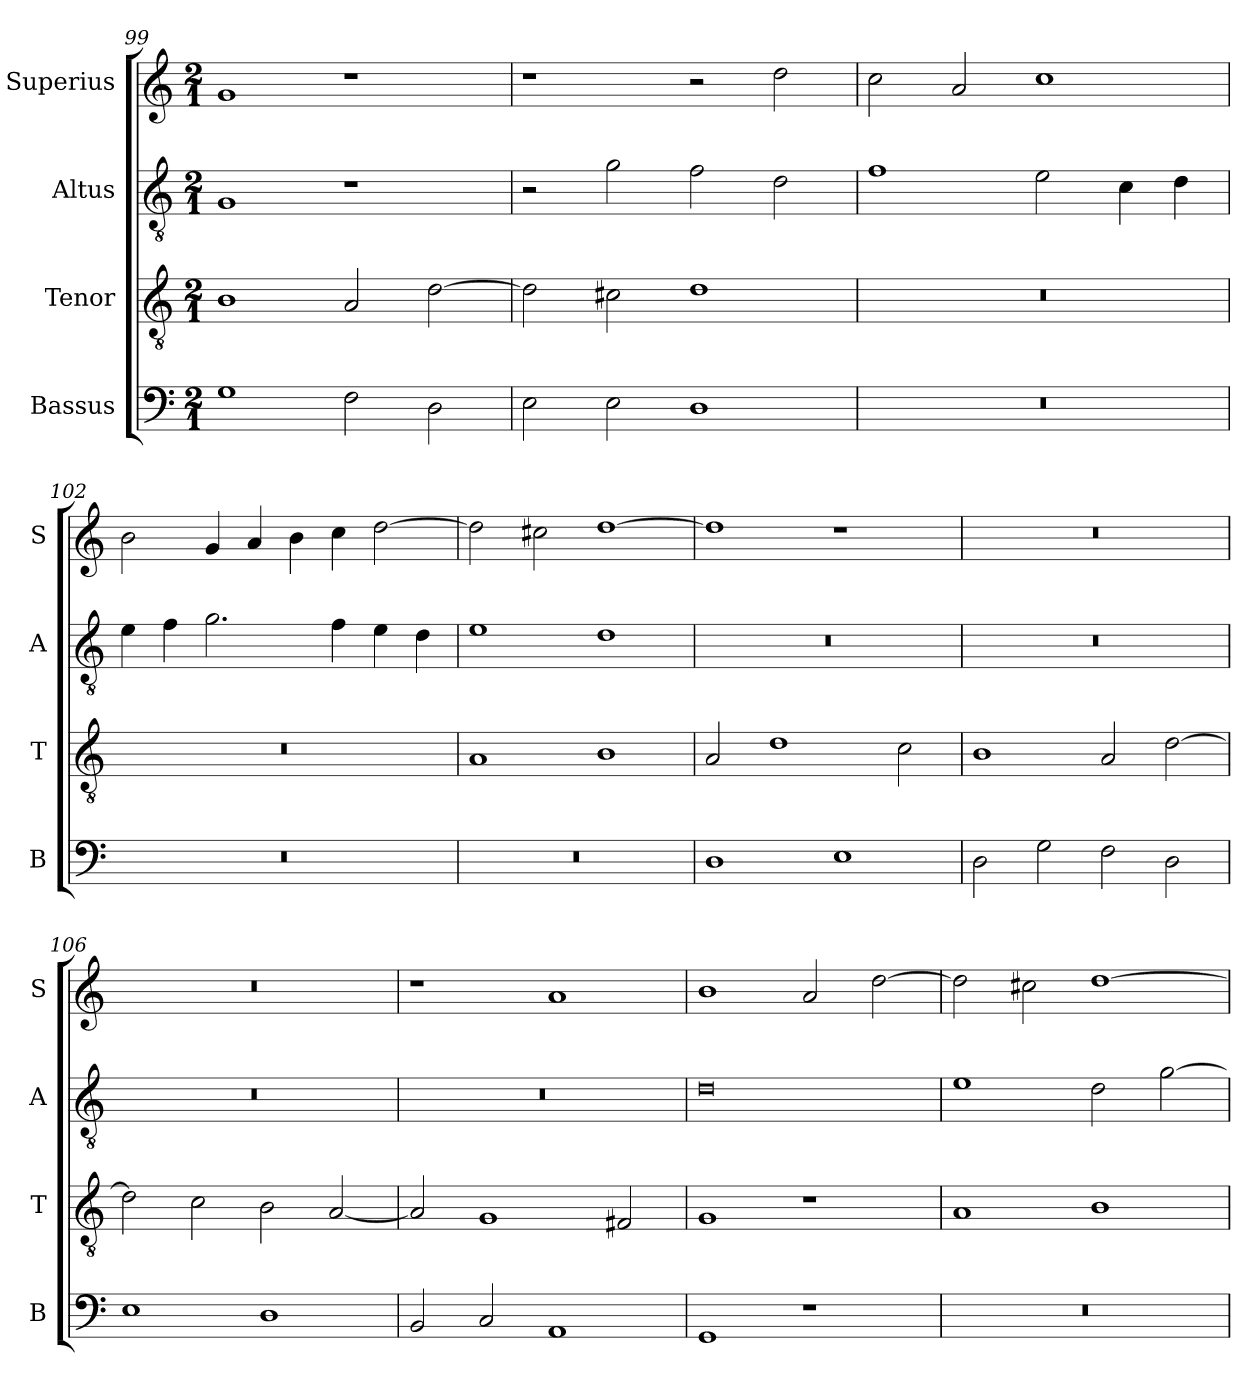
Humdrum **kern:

**kern	**kern	**kern	**kern
*part4	*part3	*part2	*part1
*staff4	*staff3	*staff2	*staff1
*I"Bassus	*I"Tenor	*I"Altus	*I"Superius
*I'B	*I'T	*I'A	*I'S
*clefF4	*clefGv2	*clefGv2	*clefG2
*k[]	*k[]	*k[]	*k[]
*C:	*C:	*C:	*C:
*M2/1	*M2/1	*M2/1	*M2/1
=99	=99	=99	=99
1G	1B	1G	1g
2F	2A	1r	1r
2D	[2d	.	.
=100	=100	=100	=100
2E	2d]	2r	1r
2E	2c#X	2g	.
1D	1d	2f	2r
.	.	2d	2dd
=101	=101	=101	=101
0r	0r	1f	2cc
.	.	.	2a
.	.	2e	1cc
.	.	4c	.
.	.	4d	.
=102	=102	=102	=102
0r	0r	4e	2b
.	.	4f	.
.	.	2.g	4g
.	.	.	4a
.	.	.	4b
.	.	4f	4cc
.	.	4e	[2dd
.	.	4d	.
=103	=103	=103	=103
0r	1A	1e	2dd]
.	.	.	2cc#X
.	1B	1d	[1dd
=104	=104	=104	=104
1D	2A	0r	1dd]
.	1d	.	.
1E	.	.	1r
.	2c	.	.
=105	=105	=105	=105
2D	1B	0r	0r
2G	.	.	.
2F	2A	.	.
2D	[2d	.	.
=106	=106	=106	=106
1E	2d]	0r	0r
.	2c	.	.
1D	2B	.	.
.	[2A	.	.
=107	=107	=107	=107
2BB	2A]	0r	1r
2C	1G	.	.
1AA	.	.	1a
.	2F#X	.	.
=108	=108	=108	=108
1GG	1G	0d	1b
1r	1r	.	2a
.	.	.	[2dd
=109	=109	=109	=109
0r	1A	1e	2dd]
.	.	.	2cc#X
.	1B	2d	[1dd
.	.	[2g	.
=	=	=	=
*-	*-	*-	*-
